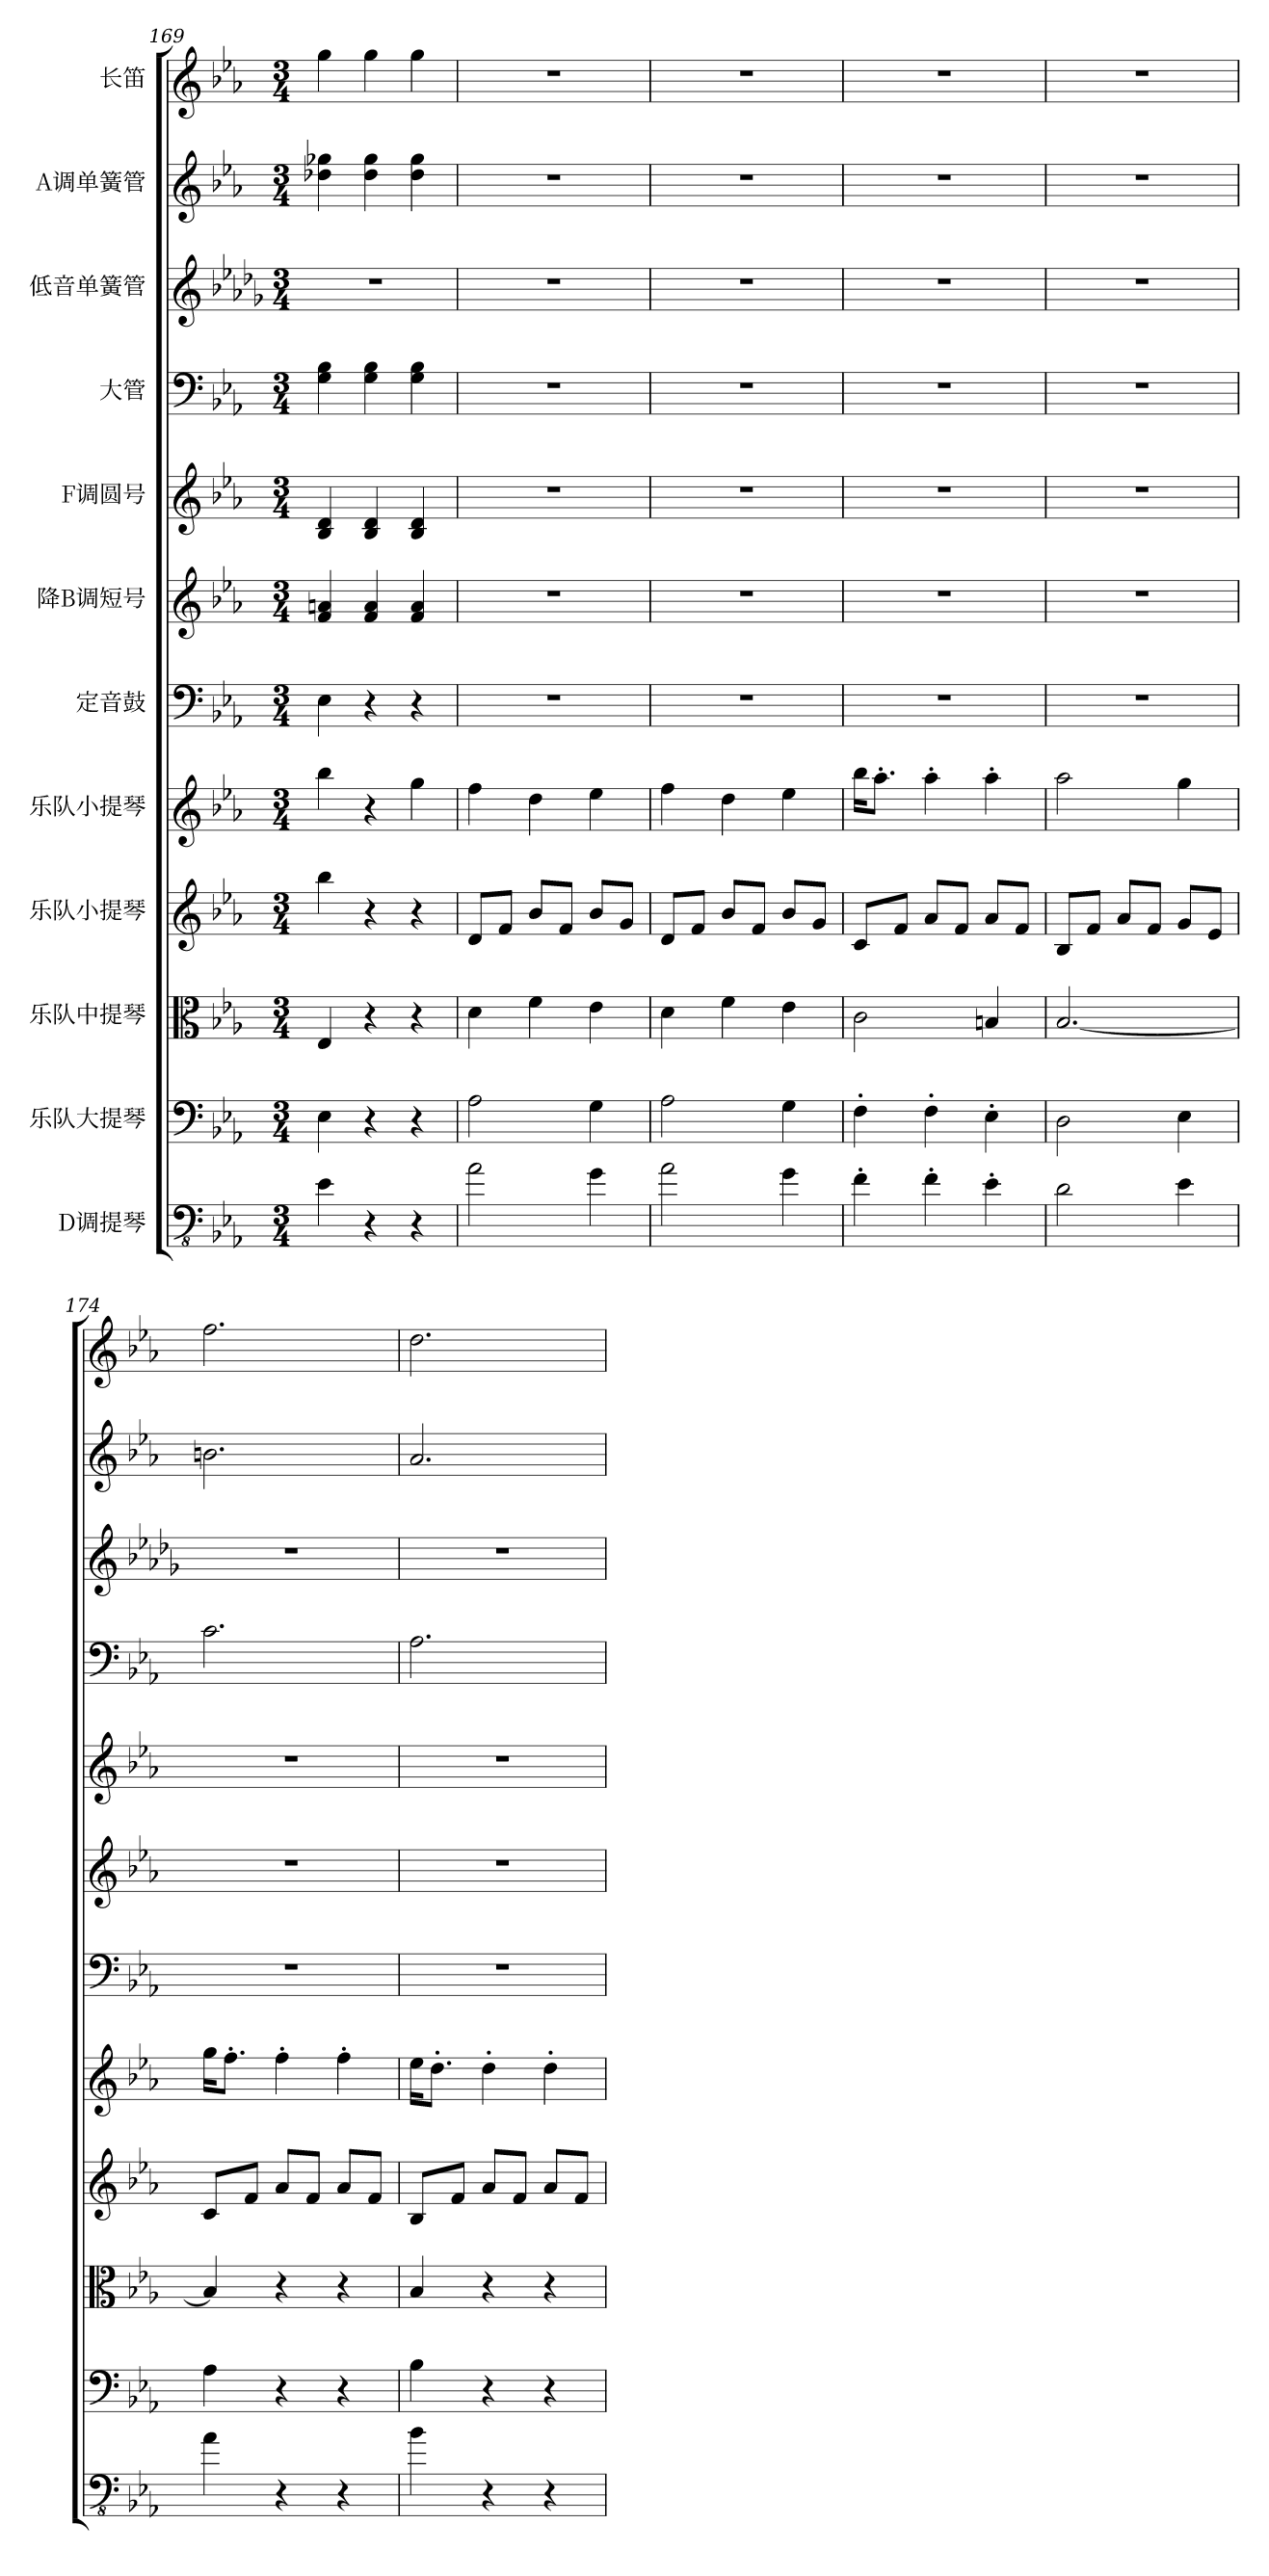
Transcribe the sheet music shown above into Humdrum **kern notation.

**kern	**kern	**kern	**kern	**kern	**kern	**kern	**kern	**kern	**kern	**kern	**kern
*part12	*part11	*part10	*part9	*part8	*part7	*part6	*part5	*part4	*part3	*part2	*part1
*staff12	*staff11	*staff10	*staff9	*staff8	*staff7	*staff6	*staff5	*staff4	*staff3	*staff2	*staff1
*I"D调提琴	*I"乐队大提琴	*I"乐队中提琴	*I"乐队小提琴	*I"乐队小提琴	*I"定音鼓	*I"降B调短号	*I"F调圆号	*I"大管	*I"低音单簧管	*I"A调单簧管	*I"长笛
*clefFv4	*clefF4	*clefC3	*clefG2	*clefG2	*clefF4	*clefG2	*clefG2	*clefF4	*clefG2	*clefG2	*clefG2
*ITrd7c12	*	*	*	*	*	*ITrd1c2	*ITrd4c7	*	*ITrd8c14	*ITrd2c3	*
*k[b-e-a-]	*k[b-e-a-]	*k[b-e-a-]	*k[b-e-a-]	*k[b-e-a-]	*k[b-e-a-]	*k[b-e-a-d-g-]	*k[b-e-a-d-]	*k[b-e-a-]	*k[b-e-a-d-g-]	*k[]	*k[b-e-a-]
*M3/4	*M3/4	*M3/4	*M3/4	*M3/4	*M3/4	*M3/4	*M3/4	*M3/4	*M3/4	*M3/4	*M3/4
*MM132	*MM132	*MM132	*MM132	*MM132	*MM132	*MM132	*MM132	*MM132	*MM132	*MM132	*MM132
=169	=169	=169	=169	=169	=169	=169	=169	=169	=169	=169	=169
4EE-\	4E-\	4E-/	4bb-\	4bb-\	4E-\	4e-/ 4gn/	4E-/ 4G/	4G\ 4B-\	2.r	4b-X\ 4ee-X\	4gg\
4r	4r	4r	4r	4r	4r	4e-/ 4g/	4E-/ 4G/	4G\ 4B-\	.	4b-\ 4ee-\	4gg\
4r	4r	4r	4r	4gg\	4r	4e-/ 4g/	4E-/ 4G/	4G\ 4B-\	.	4b-\ 4ee-\	4gg\
=170	=170	=170	=170	=170	=170	=170	=170	=170	=170	=170	=170
*	*	*	*	*	*	*	*	*	*	*	*MM136
2AA-\	2A-\	4d\	8d/L	4ff\	2.r	2.r	2.r	2.r	2.r	2.r	2.r
.	.	.	8f/J	.	.	.	.	.	.	.	.
.	.	4f\	8b-/L	4dd\	.	.	.	.	.	.	.
.	.	.	8f/J	.	.	.	.	.	.	.	.
4GG\	4G\	4e-\	8b-/L	4ee-\	.	.	.	.	.	.	.
.	.	.	8g/J	.	.	.	.	.	.	.	.
=171	=171	=171	=171	=171	=171	=171	=171	=171	=171	=171	=171
2AA-\	2A-\	4d\	8d/L	4ff\	2.r	2.r	2.r	2.r	2.r	2.r	2.r
.	.	.	8f/J	.	.	.	.	.	.	.	.
.	.	4f\	8b-/L	4dd\	.	.	.	.	.	.	.
.	.	.	8f/J	.	.	.	.	.	.	.	.
4GG\	4G\	4e-\	8b-/L	4ee-\	.	.	.	.	.	.	.
.	.	.	8g/J	.	.	.	.	.	.	.	.
!!LO:PB:g=z
=172	=172	=172	=172	=172	=172	=172	=172	=172	=172	=172	=172
4FF'\	4F'\	2c\	8c/L	16bb-\KL	2.r	2.r	2.r	2.r	2.r	2.r	2.r
.	.	.	.	8.aa-'\J	.	.	.	.	.	.	.
.	.	.	8f/J	.	.	.	.	.	.	.	.
4FF'\	4F'\	.	8a-/L	4aa-'\	.	.	.	.	.	.	.
.	.	.	8f/J	.	.	.	.	.	.	.	.
4EE-'\	4E-'\	4Bn/	8a-/L	4aa-'\	.	.	.	.	.	.	.
.	.	.	8f/J	.	.	.	.	.	.	.	.
=173	=173	=173	=173	=173	=173	=173	=173	=173	=173	=173	=173
2DD\	2D\	[2.B-/	8B-/L	2aa-\	2.r	2.r	2.r	2.r	2.r	2.r	2.r
.	.	.	8f/J	.	.	.	.	.	.	.	.
.	.	.	8a-/L	.	.	.	.	.	.	.	.
.	.	.	8f/J	.	.	.	.	.	.	.	.
4EE-\	4E-\	.	8g/L	4gg\	.	.	.	.	.	.	.
.	.	.	8e-/J	.	.	.	.	.	.	.	.
=174	=174	=174	=174	=174	=174	=174	=174	=174	=174	=174	=174
4AA-\	4A-\	4B-/]	8c/L	16gg\KL	2.r	2.r	2.r	2.c\	2.r	2.g#X\	2.ff\
.	.	.	.	8.ff'\J	.	.	.	.	.	.	.
.	.	.	8f/J	.	.	.	.	.	.	.	.
4r	4r	4r	8a-/L	4ff'\	.	.	.	.	.	.	.
.	.	.	8f/J	.	.	.	.	.	.	.	.
4r	4r	4r	8a-/L	4ff'\	.	.	.	.	.	.	.
.	.	.	8f/J	.	.	.	.	.	.	.	.
=175	=175	=175	=175	=175	=175	=175	=175	=175	=175	=175	=175
4BB-\	4B-\	4B-/	8B-/L	16ee-\KL	2.r	2.r	2.r	2.A-\	2.r	2.f/	2.dd\
.	.	.	.	8.dd'\J	.	.	.	.	.	.	.
.	.	.	8f/J	.	.	.	.	.	.	.	.
4r	4r	4r	8a-/L	4dd'\	.	.	.	.	.	.	.
.	.	.	8f/J	.	.	.	.	.	.	.	.
4r	4r	4r	8a-/L	4dd'\	.	.	.	.	.	.	.
.	.	.	8f/J	.	.	.	.	.	.	.	.
=	=	=	=	=	=	=	=	=	=	=	=
*-	*-	*-	*-	*-	*-	*-	*-	*-	*-	*-	*-
